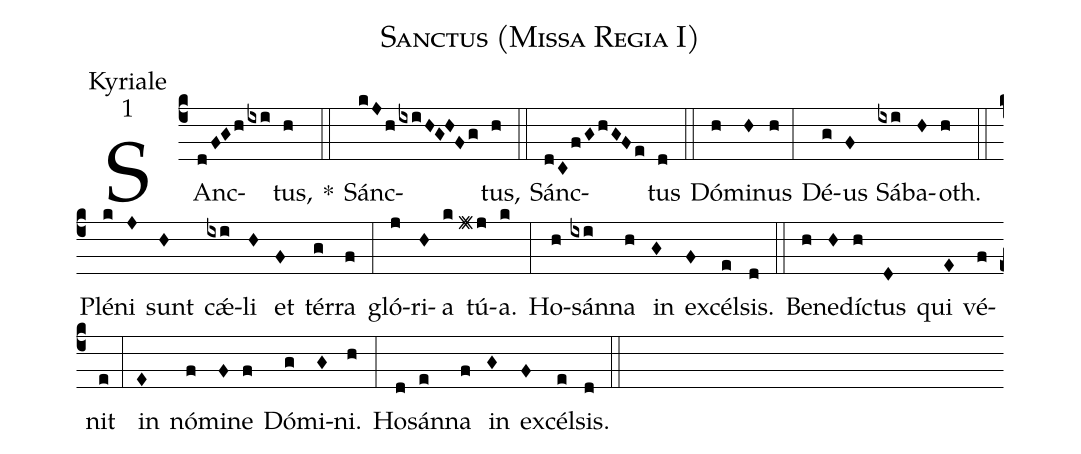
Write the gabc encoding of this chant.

name:Sanctus (Missa Regia I);
office-part:Kyriale;
mode:1;
%%
(c4)SAnc(dF!Ghixi)tus,(h) *(::) Sánc(kJhixiH!G!H!Fg)tus,(h) (::) Sánc(dCfGhG!Fe)tus(d) (::) Dó(h)mi(H)nus(h:) Dé(g)us(F) Sá(ixi)ba(H)oth.(h) (::) Plé(k)ni(J) sunt(H) cǽ(ixi)li(H) et(F) tér(g)ra(f) (:) gló(j)ri(H)a(k) tú(j#j)a.(k) (:) Ho(h)sán(ixi)na(h) in(G) ex(F)cél(e)sis.(d) (::) Be(h)ne(H)díc(h)tus(D) qui(E) vé(f)nit(e) (:) in(E) nó(f)mi(F)ne(f) Dó(g)mi(G)ni.(h) (:) Ho(d)sán(e)na(f) in(G) ex(F)cél(e)sis.(d) (::)
